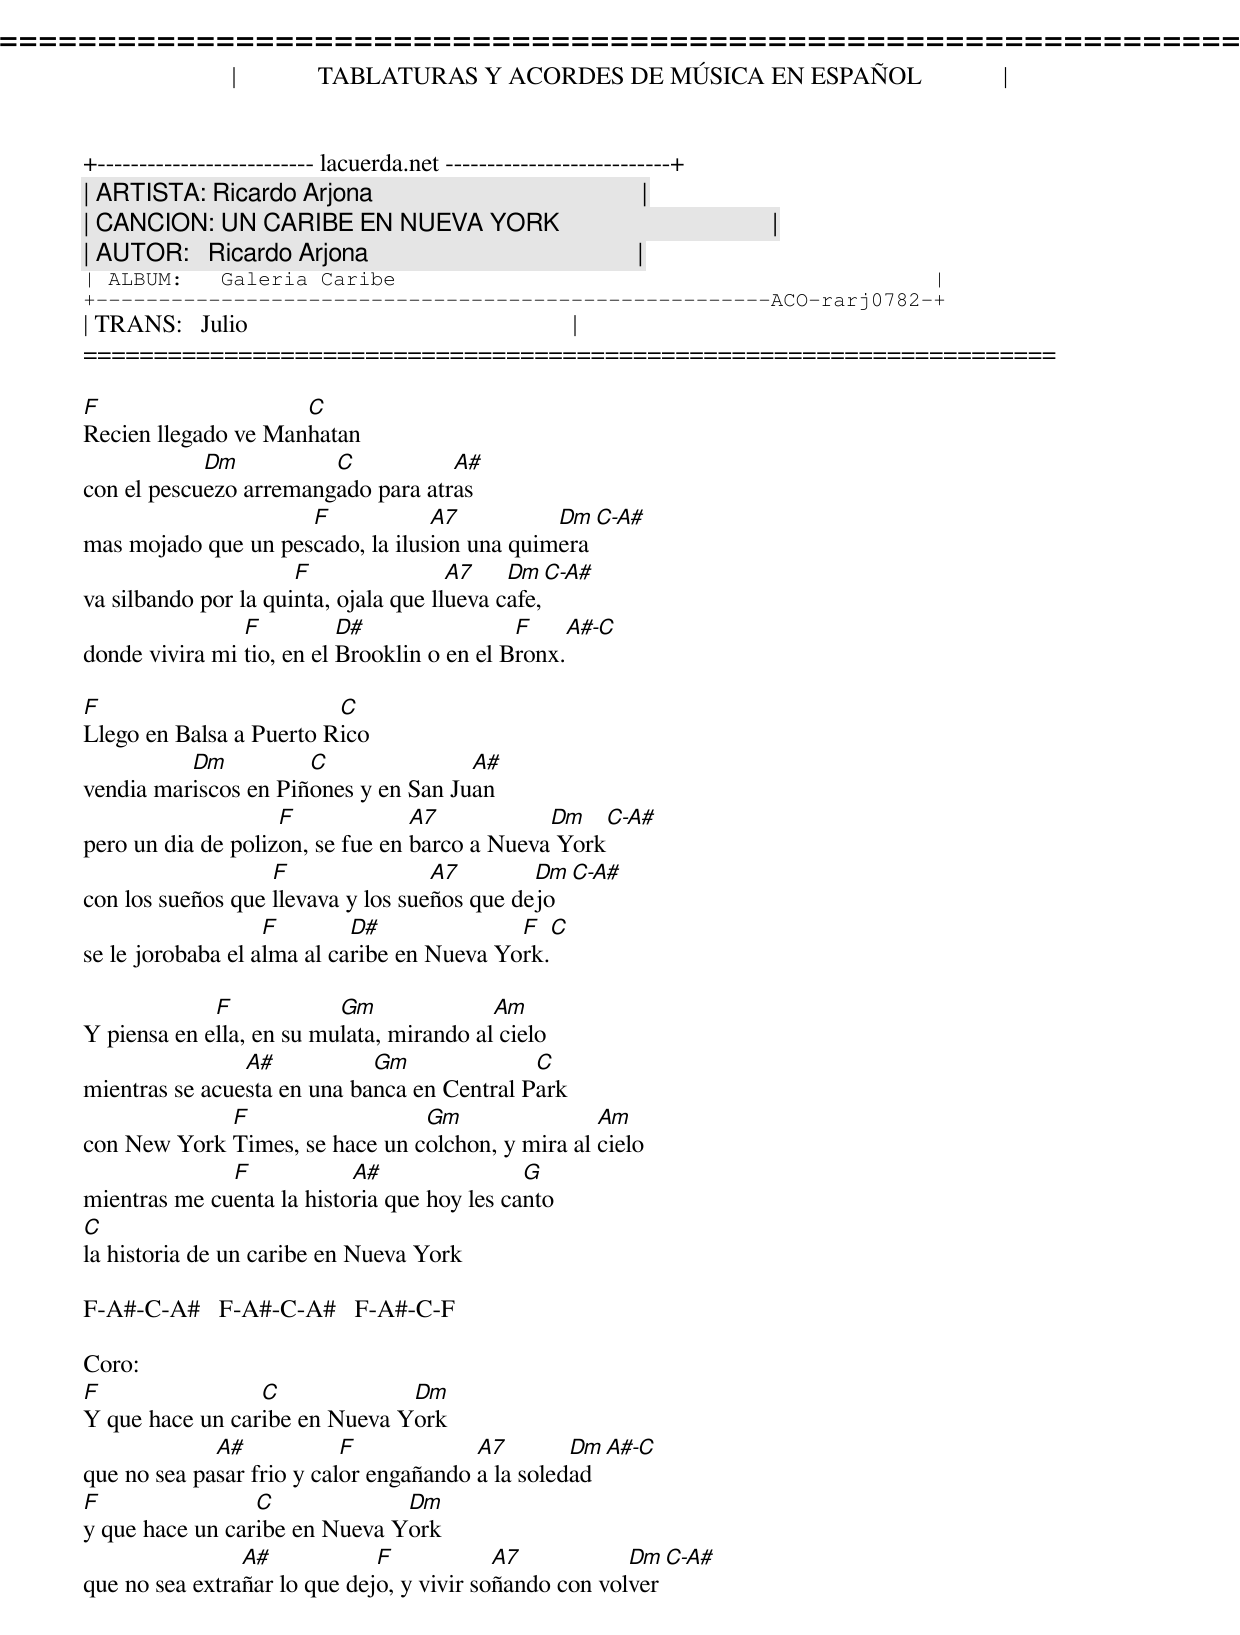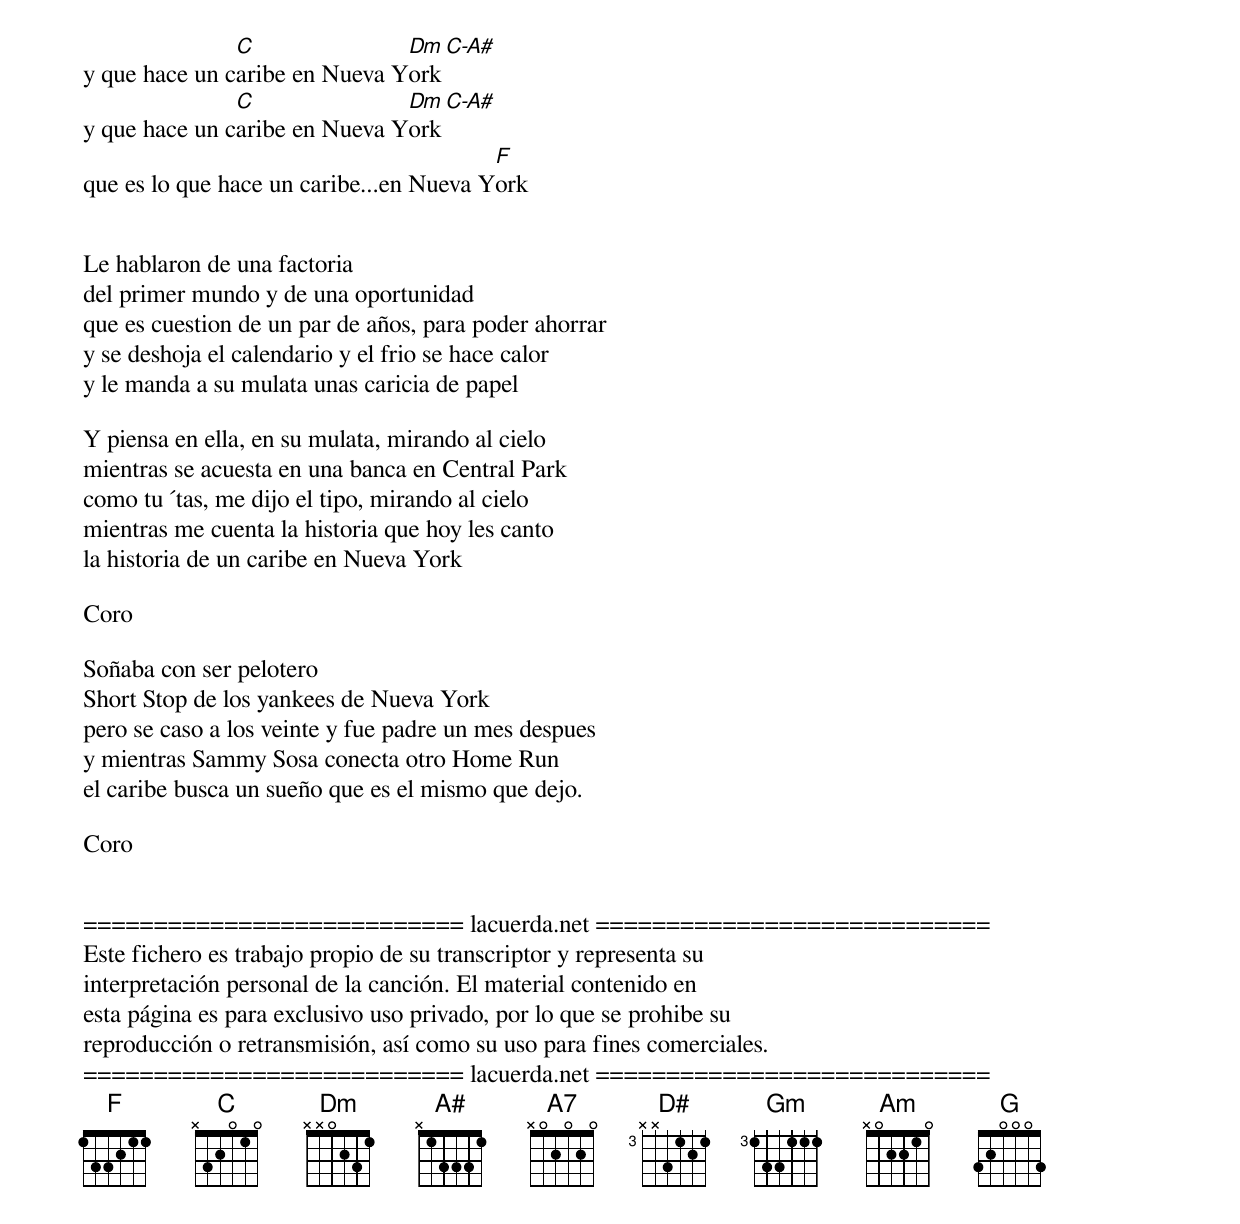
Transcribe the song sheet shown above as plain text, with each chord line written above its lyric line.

=====================================================================
|             TABLATURAS Y ACORDES DE MÚSICA EN ESPAÑOL             |
+-------------------------- lacuerda.net ---------------------------+
| ARTISTA: Ricardo Arjona                                           |
| CANCION: UN CARIBE EN NUEVA YORK                                  |
| AUTOR:   Ricardo Arjona                                           |
| ALBUM:   Galeria Caribe                                           |
+------------------------------------------------------ACO-rarj0782-+
| TRANS:   Julio                                                    |
=====================================================================

F                    C
Recien llegado ve Manhatan
            Dm          C           A#
con el pescuezo arremangado para atras
                     F            A7          Dm   C-A#
mas mojado que un pescado, la ilusion una quimera
                      F                A7    Dm  C-A#
va silbando por la quinta, ojala que llueva cafe,
                F          D#                F    A#-C
donde vivira mi tio, en el Brooklin o en el Bronx.

F                        C
Llego en Balsa a Puerto Rico
          Dm          C               A#
vendia mariscos en Piñones y en San Juan
                    F             A7           Dm    C-A#
pero un dia de polizon, se fue en barco a Nueva York
                   F                A7        Dm   C-A#
con los sueños que llevava y los sueños que dejo
                   F        D#              F   C
se le jorobaba el alma al caribe en Nueva York.

             F            Gm              Am
Y piensa en ella, en su mulata, mirando al cielo
                A#           Gm              C
mientras se acuesta en una banca en Central Park
             F                  Gm                Am
con New York Times, se hace un colchon, y mira al cielo
              F            A#                G
mientras me cuenta la historia que hoy les canto
C
la historia de un caribe en Nueva York

F-A#-C-A#   F-A#-C-A#   F-A#-C-F

Coro:
F                C             Dm
Y que hace un caribe en Nueva York
             A#            F            A7        Dm  A#-C
que no sea pasar frio y calor engañando a la soledad
F                C             Dm
y que hace un caribe en Nueva York
                A#            F            A7           Dm  C-A#
que no sea extrañar lo que dejo, y vivir soñando con volver
               C               Dm   C-A#
y que hace un caribe en Nueva York
               C               Dm   C-A#
y que hace un caribe en Nueva York
                                         F
que es lo que hace un caribe...en Nueva York


Le hablaron de una factoria
del primer mundo y de una oportunidad
que es cuestion de un par de años, para poder ahorrar
y se deshoja el calendario y el frio se hace calor
y le manda a su mulata unas caricia de papel

Y piensa en ella, en su mulata, mirando al cielo
mientras se acuesta en una banca en Central Park
como tu ´tas, me dijo el tipo, mirando al cielo
mientras me cuenta la historia que hoy les canto
la historia de un caribe en Nueva York

Coro

Soñaba con ser pelotero
Short Stop de los yankees de Nueva York
pero se caso a los veinte y fue padre un mes despues
y mientras Sammy Sosa conecta otro Home Run
el caribe busca un sueño que es el mismo que dejo.

Coro


=========================== lacuerda.net ============================
Este fichero es trabajo propio de su transcriptor y representa su
interpretación personal de la canción. El material contenido en
esta página es para exclusivo uso privado, por lo que se prohibe su
reproducción o retransmisión, así como su uso para fines comerciales.
=========================== lacuerda.net ============================
